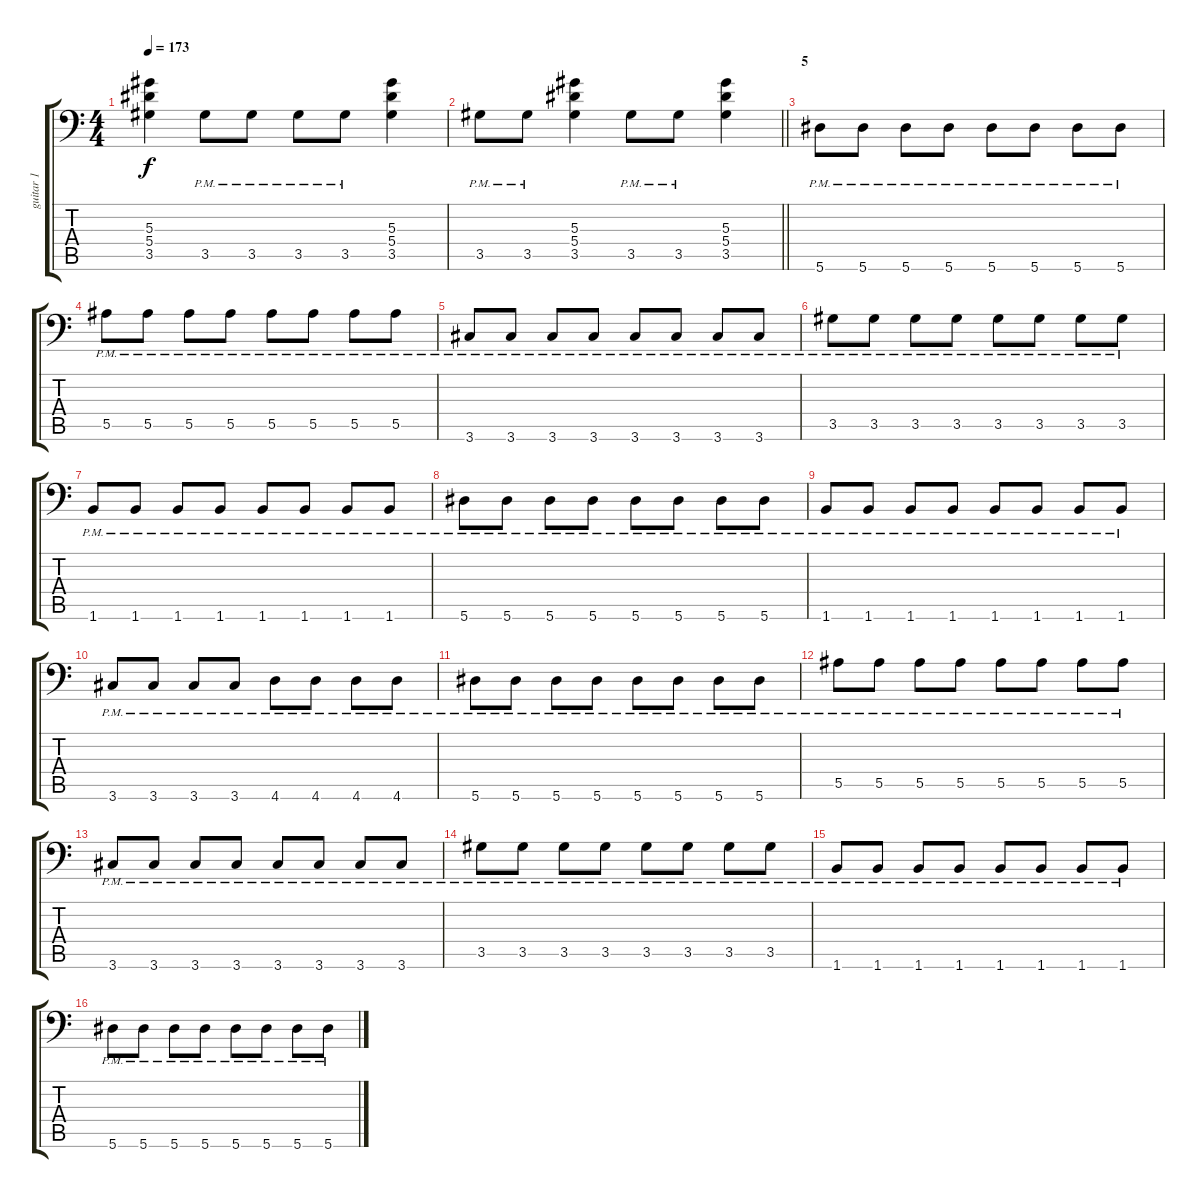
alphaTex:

\track ("guitar 1" "guitar 1") {instrument distortionguitar}
\staff {score tabs}
\tuning (C4 G3 Eb3 Bb2 F2 Bb1) {hide}
\ts (4 4)
\tempo 173
\clef f4
\ks c
(5.3 5.4 3.5).4{dy f} 3.5{pm}.8 3.5{pm}.8 3.5{pm}.8 3.5{pm}.8 (5.3 5.4 3.5).4 |
\barLineRight lightlight
3.5{pm}.8 3.5{pm}.8 (5.3 5.4 3.5).4 3.5{pm}.8 3.5{pm}.8 (5.3 5.4 3.5).4 |
\section ("" "5")
5.6{pm}.8 5.6{pm}.8 5.6{pm}.8 5.6{pm}.8 5.6{pm}.8 5.6{pm}.8 5.6{pm}.8 5.6{pm}.8 |
5.5{pm}.8 5.5{pm}.8 5.5{pm}.8 5.5{pm}.8 5.5{pm}.8 5.5{pm}.8 5.5{pm}.8 5.5{pm}.8 |
3.6{pm}.8 3.6{pm}.8 3.6{pm}.8 3.6{pm}.8 3.6{pm}.8 3.6{pm}.8 3.6{pm}.8 3.6{pm}.8 |
3.5{pm}.8 3.5{pm}.8 3.5{pm}.8 3.5{pm}.8 3.5{pm}.8 3.5{pm}.8 3.5{pm}.8 3.5{pm}.8 |
1.6{pm}.8 1.6{pm}.8 1.6{pm}.8 1.6{pm}.8 1.6{pm}.8 1.6{pm}.8 1.6{pm}.8 1.6{pm}.8 |
5.6{pm}.8 5.6{pm}.8 5.6{pm}.8 5.6{pm}.8 5.6{pm}.8 5.6{pm}.8 5.6{pm}.8 5.6{pm}.8 |
1.6{pm}.8 1.6{pm}.8 1.6{pm}.8 1.6{pm}.8 1.6{pm}.8 1.6{pm}.8 1.6{pm}.8 1.6{pm}.8 |
3.6{pm}.8 3.6{pm}.8 3.6{pm}.8 3.6{pm}.8 4.6{pm}.8 4.6{pm}.8 4.6{pm}.8 4.6{pm}.8 |
5.6{pm}.8 5.6{pm}.8 5.6{pm}.8 5.6{pm}.8 5.6{pm}.8 5.6{pm}.8 5.6{pm}.8 5.6{pm}.8 |
5.5{pm}.8 5.5{pm}.8 5.5{pm}.8 5.5{pm}.8 5.5{pm}.8 5.5{pm}.8 5.5{pm}.8 5.5{pm}.8 |
3.6{pm}.8 3.6{pm}.8 3.6{pm}.8 3.6{pm}.8 3.6{pm}.8 3.6{pm}.8 3.6{pm}.8 3.6{pm}.8 |
3.5{pm}.8 3.5{pm}.8 3.5{pm}.8 3.5{pm}.8 3.5{pm}.8 3.5{pm}.8 3.5{pm}.8 3.5{pm}.8 |
1.6{pm}.8 1.6{pm}.8 1.6{pm}.8 1.6{pm}.8 1.6{pm}.8 1.6{pm}.8 1.6{pm}.8 1.6{pm}.8 |
5.6{pm}.8 5.6{pm}.8 5.6{pm}.8 5.6{pm}.8 5.6{pm}.8 5.6{pm}.8 5.6{pm}.8 5.6{pm}.8
